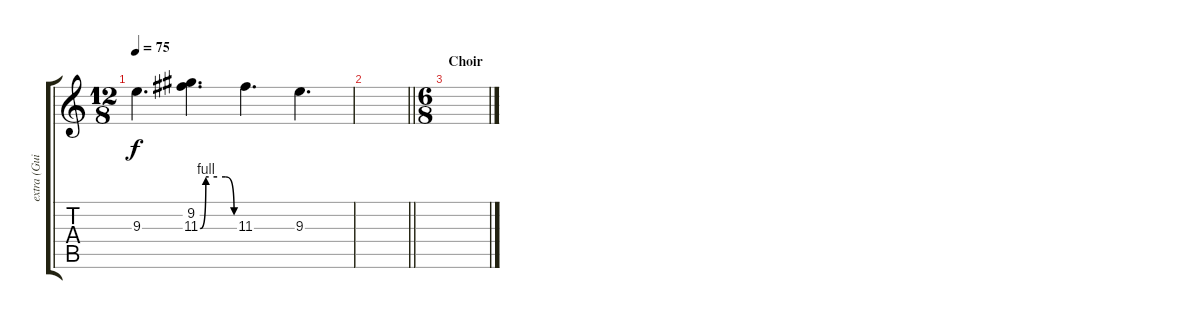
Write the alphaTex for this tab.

\track ("extra (Guitar)" "extra (Gui") {instrument distortionguitar}
\staff {score tabs}
\tuning (E4 B3 G3 D3 A2 E2) {hide}
\ts (12 8)
\tempo 75
\clef g2
\ks c
9.3.4{d dy f} (9.2 11.3{be (custom 0 0 10 4 15 4 30 4 45 4 60 0)}).4{d} 11.3.4{d} 9.3.4{d} |
\barLineRight lightlight
|
\ts (6 8)
\section ("" "Choir")
